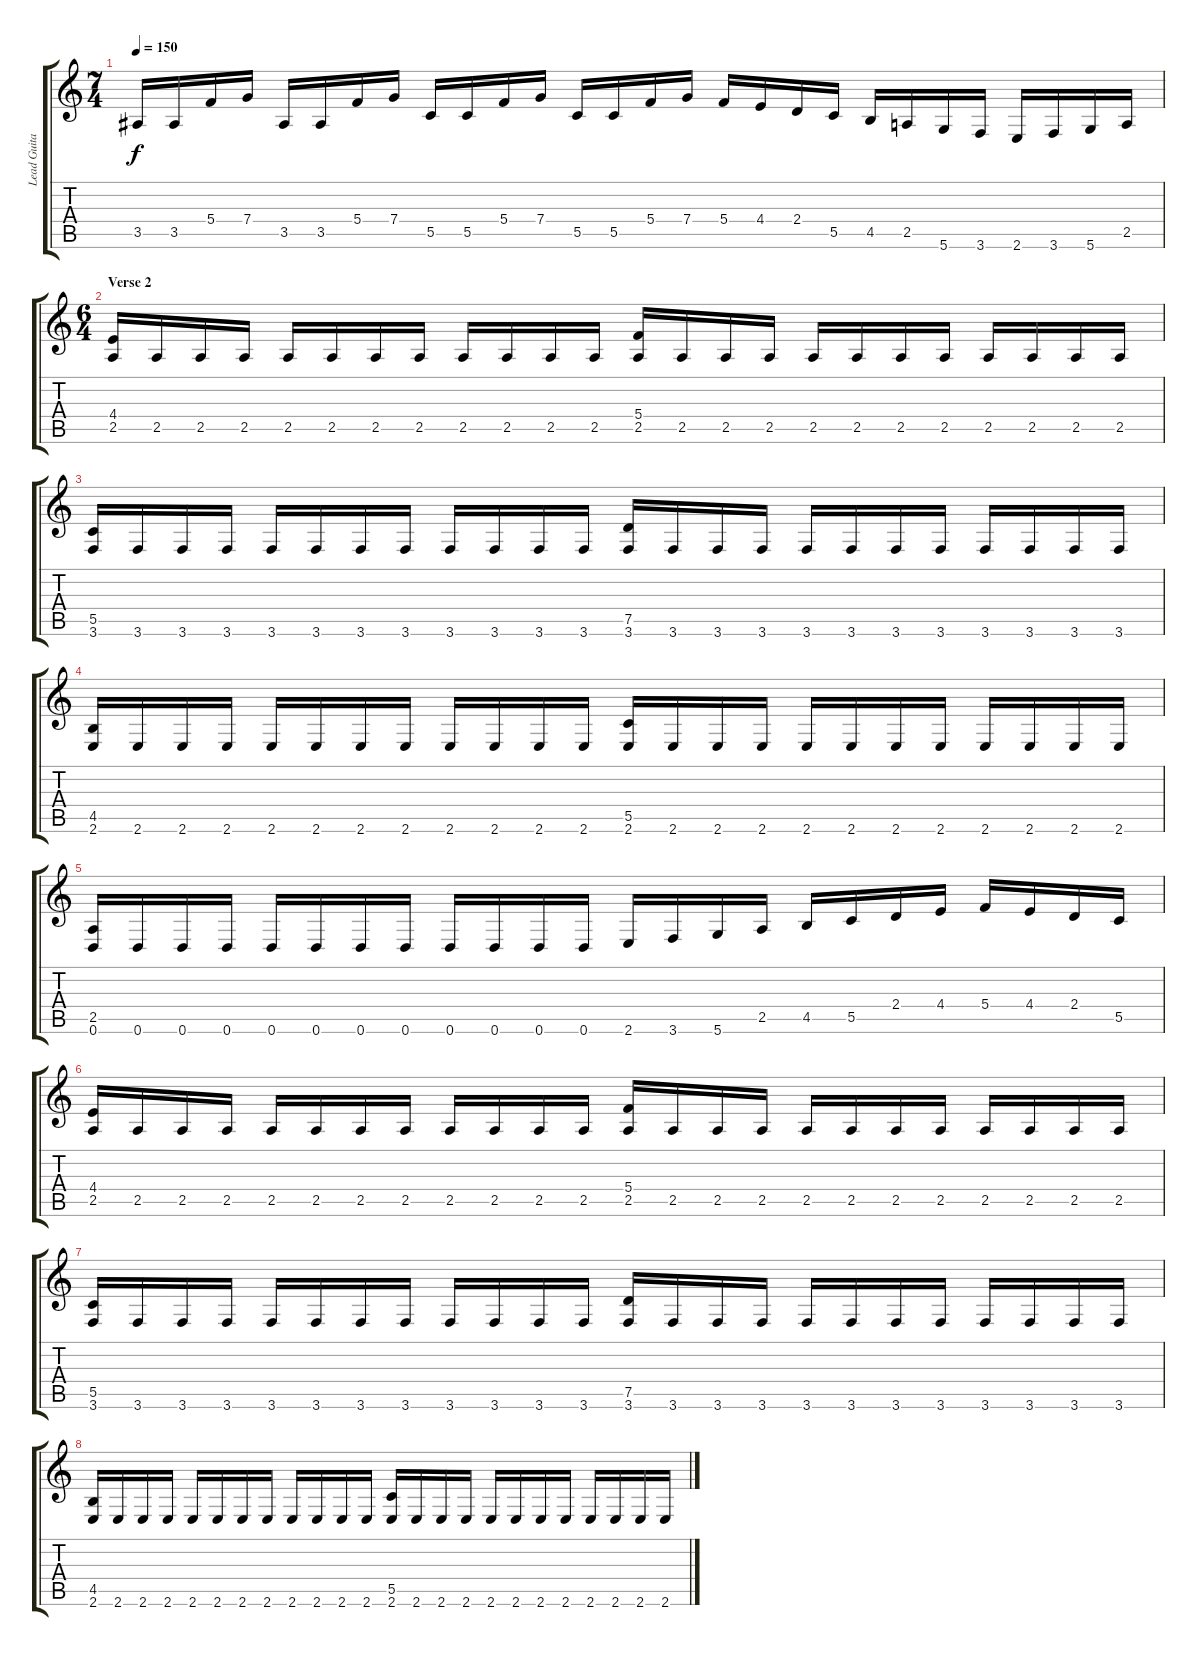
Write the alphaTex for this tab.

\track ("Lead Guitar" "Lead Guita") {instrument distortionguitar}
\staff {score tabs}
\tuning (D4 A3 F3 C3 G2 D2) {hide}
\ts (7 4)
\tempo 150
\clef g2
\ks c
3.5.16{dy f} 3.5.16 5.4.16 7.4.16 3.5.16 3.5.16 5.4.16 7.4.16 5.5.16 5.5.16 5.4.16 7.4.16 5.5.16 5.5.16 5.4.16 7.4.16 5.4.16 4.4.16 2.4.16 5.5.16 4.5.16 2.5.16 5.6.16 3.6.16 2.6.16 3.6.16 5.6.16 2.5.16 |
\ts (6 4)
\section ("" "Verse 2")
(4.4 2.5).16 2.5.16 2.5.16 2.5.16 2.5.16 2.5.16 2.5.16 2.5.16 2.5.16 2.5.16 2.5.16 2.5.16 (5.4 2.5).16 2.5.16 2.5.16 2.5.16 2.5.16 2.5.16 2.5.16 2.5.16 2.5.16 2.5.16 2.5.16 2.5.16 |
(5.5 3.6).16 3.6.16 3.6.16 3.6.16 3.6.16 3.6.16 3.6.16 3.6.16 3.6.16 3.6.16 3.6.16 3.6.16 (7.5 3.6).16 3.6.16 3.6.16 3.6.16 3.6.16 3.6.16 3.6.16 3.6.16 3.6.16 3.6.16 3.6.16 3.6.16 |
(4.5 2.6).16 2.6.16 2.6.16 2.6.16 2.6.16 2.6.16 2.6.16 2.6.16 2.6.16 2.6.16 2.6.16 2.6.16 (5.5 2.6).16 2.6.16 2.6.16 2.6.16 2.6.16 2.6.16 2.6.16 2.6.16 2.6.16 2.6.16 2.6.16 2.6.16 |
(2.5 0.6).16 0.6.16 0.6.16 0.6.16 0.6.16 0.6.16 0.6.16 0.6.16 0.6.16 0.6.16 0.6.16 0.6.16 2.6.16 3.6.16 5.6.16 2.5.16 4.5.16 5.5.16 2.4.16 4.4.16 5.4.16 4.4.16 2.4.16 5.5.16 |
(4.4 2.5).16 2.5.16 2.5.16 2.5.16 2.5.16 2.5.16 2.5.16 2.5.16 2.5.16 2.5.16 2.5.16 2.5.16 (5.4 2.5).16 2.5.16 2.5.16 2.5.16 2.5.16 2.5.16 2.5.16 2.5.16 2.5.16 2.5.16 2.5.16 2.5.16 |
(5.5 3.6).16 3.6.16 3.6.16 3.6.16 3.6.16 3.6.16 3.6.16 3.6.16 3.6.16 3.6.16 3.6.16 3.6.16 (7.5 3.6).16 3.6.16 3.6.16 3.6.16 3.6.16 3.6.16 3.6.16 3.6.16 3.6.16 3.6.16 3.6.16 3.6.16 |
(4.5 2.6).16 2.6.16 2.6.16 2.6.16 2.6.16 2.6.16 2.6.16 2.6.16 2.6.16 2.6.16 2.6.16 2.6.16 (5.5 2.6).16 2.6.16 2.6.16 2.6.16 2.6.16 2.6.16 2.6.16 2.6.16 2.6.16 2.6.16 2.6.16 2.6.16
